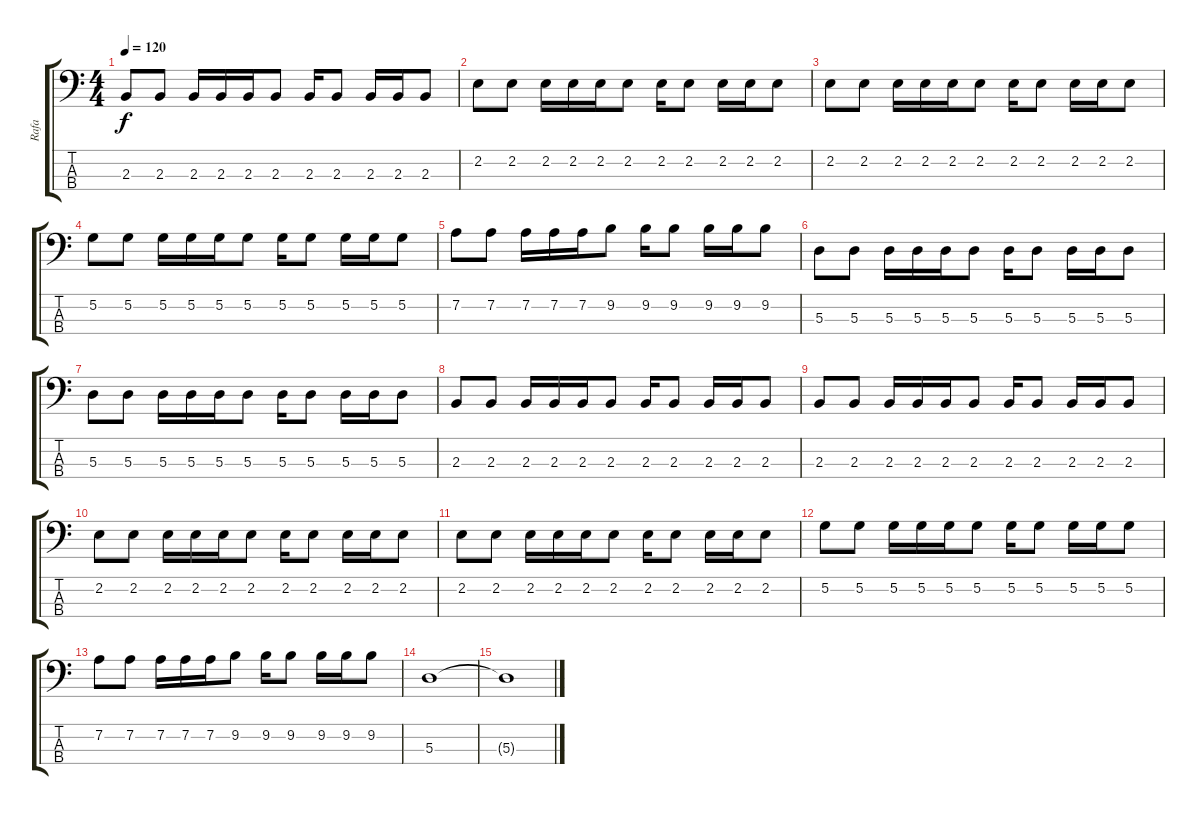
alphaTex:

\track ("Rafa" "Rafa") {instrument electricbasspick}
\staff {score tabs}
\tuning (G2 D2 A1 E1) {hide}
\ts (4 4)
\tempo 120
\clef f4
\ks c
2.3.8{dy f} 2.3.8 2.3.16 2.3.16 2.3.16 2.3.8 2.3.16 2.3.8 2.3.16 2.3.16 2.3.8 |
2.2.8 2.2.8 2.2.16 2.2.16 2.2.16 2.2.8 2.2.16 2.2.8 2.2.16 2.2.16 2.2.8 |
2.2.8 2.2.8 2.2.16 2.2.16 2.2.16 2.2.8 2.2.16 2.2.8 2.2.16 2.2.16 2.2.8 |
5.2.8 5.2.8 5.2.16 5.2.16 5.2.16 5.2.8 5.2.16 5.2.8 5.2.16 5.2.16 5.2.8 |
7.2.8 7.2.8 7.2.16 7.2.16 7.2.16 9.2.8 9.2.16 9.2.8 9.2.16 9.2.16 9.2.8 |
5.3.8 5.3.8 5.3.16 5.3.16 5.3.16 5.3.8 5.3.16 5.3.8 5.3.16 5.3.16 5.3.8 |
5.3.8 5.3.8 5.3.16 5.3.16 5.3.16 5.3.8 5.3.16 5.3.8 5.3.16 5.3.16 5.3.8 |
2.3.8 2.3.8 2.3.16 2.3.16 2.3.16 2.3.8 2.3.16 2.3.8 2.3.16 2.3.16 2.3.8 |
2.3.8 2.3.8 2.3.16 2.3.16 2.3.16 2.3.8 2.3.16 2.3.8 2.3.16 2.3.16 2.3.8 |
2.2.8 2.2.8 2.2.16 2.2.16 2.2.16 2.2.8 2.2.16 2.2.8 2.2.16 2.2.16 2.2.8 |
2.2.8 2.2.8 2.2.16 2.2.16 2.2.16 2.2.8 2.2.16 2.2.8 2.2.16 2.2.16 2.2.8 |
5.2.8 5.2.8 5.2.16 5.2.16 5.2.16 5.2.8 5.2.16 5.2.8 5.2.16 5.2.16 5.2.8 |
7.2.8 7.2.8 7.2.16 7.2.16 7.2.16 9.2.8 9.2.16 9.2.8 9.2.16 9.2.16 9.2.8 |
5.3.1 |
5.3{t}.1
